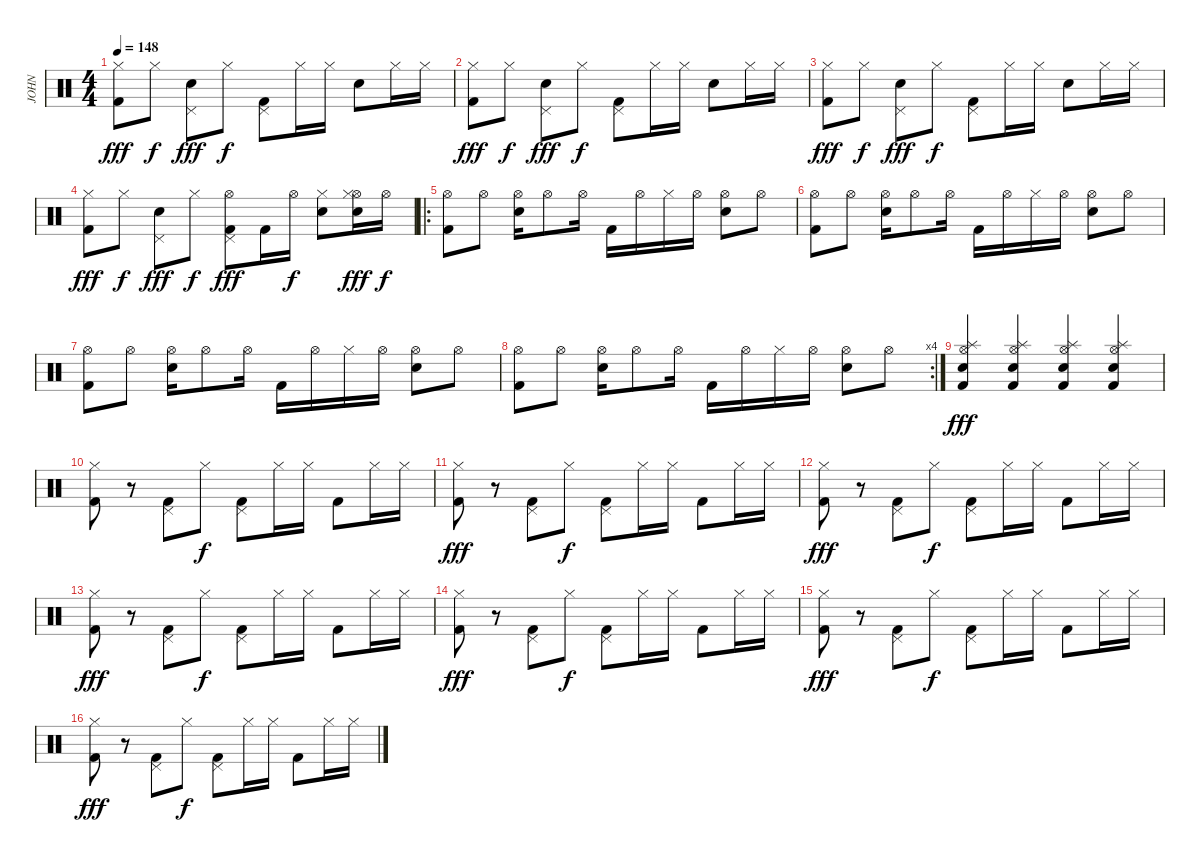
\track ("JOHN" "JOHN") {instrument percussion}
\staff {score}
\articulation defaults
\ts (4 4)
\tempo 148
\clef neutral
\ks c
("Hi-Hat (closed)" "Kick (hit) 2").8{dy fff} "Hi-Hat (closed)".8{dy f} ("Pedal Hi-Hat (hit)" "Snare (hit) 2").8{dy fff} "Hi-Hat (closed)".8{dy f} ("Pedal Hi-Hat (hit)" "Kick (hit) 2").8 "Hi-Hat (closed)".16 "Hi-Hat (closed)".16 "Snare (hit) 2".8 "Hi-Hat (closed)".16 "Hi-Hat (closed)".16 |
("Hi-Hat (closed)" "Kick (hit) 2").8{dy fff} "Hi-Hat (closed)".8{dy f} ("Pedal Hi-Hat (hit)" "Snare (hit) 2").8{dy fff} "Hi-Hat (closed)".8{dy f} ("Pedal Hi-Hat (hit)" "Kick (hit) 2").8 "Hi-Hat (closed)".16 "Hi-Hat (closed)".16 "Snare (hit) 2".8 "Hi-Hat (closed)".16 "Hi-Hat (closed)".16 |
("Hi-Hat (closed)" "Kick (hit) 2").8{dy fff} "Hi-Hat (closed)".8{dy f} ("Pedal Hi-Hat (hit)" "Snare (hit) 2").8{dy fff} "Hi-Hat (closed)".8{dy f} ("Pedal Hi-Hat (hit)" "Kick (hit) 2").8 "Hi-Hat (closed)".16 "Hi-Hat (closed)".16 "Snare (hit) 2".8 "Hi-Hat (closed)".16 "Hi-Hat (closed)".16 |
("Hi-Hat (closed)" "Kick (hit) 2").8{dy fff} "Hi-Hat (closed)".8{dy f} ("Pedal Hi-Hat (hit)" "Snare (hit) 2").8{dy fff} "Hi-Hat (closed)".8{dy f} ("Hi-Hat (open)" "Pedal Hi-Hat (hit)" "Kick (hit) 2").8{dy fff} "Kick (hit) 2".16 "Hi-Hat (open)".16{dy f} ("Hi-Hat (closed)" "Snare (hit) 2").8 ("Hi-Hat (open)" "Hi-Hat (closed)" "Snare (hit) 2").16{dy fff} "Hi-Hat (open)".16{dy f} |
\ro
("Hi-Hat (open)" "Kick (hit) 2").8 "Hi-Hat (open)".8 ("Hi-Hat (open)" "Snare (hit) 2").16 "Hi-Hat (open)".8 "Hi-Hat (open)".16 "Kick (hit) 2".16 "Hi-Hat (open)".16 "Hi-Hat (closed)".16 "Hi-Hat (open)".16 ("Hi-Hat (open)" "Snare (hit) 2").8 "Hi-Hat (open)".8 |
("Hi-Hat (open)" "Kick (hit) 2").8 "Hi-Hat (open)".8 ("Hi-Hat (open)" "Snare (hit) 2").16 "Hi-Hat (open)".8 "Hi-Hat (open)".16 "Kick (hit) 2".16 "Hi-Hat (open)".16 "Hi-Hat (closed)".16 "Hi-Hat (open)".16 ("Hi-Hat (open)" "Snare (hit) 2").8 "Hi-Hat (open)".8 |
("Hi-Hat (open)" "Kick (hit) 2").8 "Hi-Hat (open)".8 ("Hi-Hat (open)" "Snare (hit) 2").16 "Hi-Hat (open)".8 "Hi-Hat (open)".16 "Kick (hit) 2".16 "Hi-Hat (open)".16 "Hi-Hat (closed)".16 "Hi-Hat (open)".16 ("Hi-Hat (open)" "Snare (hit) 2").8 "Hi-Hat (open)".8 |
\rc 4
("Hi-Hat (open)" "Kick (hit) 2").8 "Hi-Hat (open)".8 ("Hi-Hat (open)" "Snare (hit) 2").16 "Hi-Hat (open)".8 "Hi-Hat (open)".16 "Kick (hit) 2".16 "Hi-Hat (open)".16 "Hi-Hat (closed)".16 "Hi-Hat (open)".16 ("Hi-Hat (open)" "Snare (hit) 2").8 "Hi-Hat (open)".8 |
("Kick (hit) 2" "Splash (hit)" "Electric Snare (hit)" "Hi-Hat (open)").4{dy fff} ("Kick (hit) 2" "Splash (hit)" "Electric Snare (hit)" "Hi-Hat (open)").4 ("Kick (hit) 2" "Splash (hit)" "Electric Snare (hit)" "Hi-Hat (open)").4 ("Kick (hit) 2" "Splash (hit)" "Electric Snare (hit)" "Hi-Hat (open)").4 |
("Hi-Hat (closed)" "Kick (hit) 2").8 r.8 ("Pedal Hi-Hat (hit)" "Kick (hit) 2").8 "Hi-Hat (closed)".8{dy f} ("Pedal Hi-Hat (hit)" "Kick (hit) 2").8 "Hi-Hat (closed)".16 "Hi-Hat (closed)".16 "Kick (hit) 2".8 "Hi-Hat (closed)".16 "Hi-Hat (closed)".16 |
("Hi-Hat (closed)" "Kick (hit) 2").8{dy fff} r.8 ("Pedal Hi-Hat (hit)" "Kick (hit) 2").8 "Hi-Hat (closed)".8{dy f} ("Pedal Hi-Hat (hit)" "Kick (hit) 2").8 "Hi-Hat (closed)".16 "Hi-Hat (closed)".16 "Kick (hit) 2".8 "Hi-Hat (closed)".16 "Hi-Hat (closed)".16 |
("Hi-Hat (closed)" "Kick (hit) 2").8{dy fff} r.8 ("Pedal Hi-Hat (hit)" "Kick (hit) 2").8 "Hi-Hat (closed)".8{dy f} ("Pedal Hi-Hat (hit)" "Kick (hit) 2").8 "Hi-Hat (closed)".16 "Hi-Hat (closed)".16 "Kick (hit) 2".8 "Hi-Hat (closed)".16 "Hi-Hat (closed)".16 |
("Hi-Hat (closed)" "Kick (hit) 2").8{dy fff} r.8 ("Pedal Hi-Hat (hit)" "Kick (hit) 2").8 "Hi-Hat (closed)".8{dy f} ("Pedal Hi-Hat (hit)" "Kick (hit) 2").8 "Hi-Hat (closed)".16 "Hi-Hat (closed)".16 "Kick (hit) 2".8 "Hi-Hat (closed)".16 "Hi-Hat (closed)".16 |
("Hi-Hat (closed)" "Kick (hit) 2").8{dy fff} r.8 ("Pedal Hi-Hat (hit)" "Kick (hit) 2").8 "Hi-Hat (closed)".8{dy f} ("Pedal Hi-Hat (hit)" "Kick (hit) 2").8 "Hi-Hat (closed)".16 "Hi-Hat (closed)".16 "Kick (hit) 2".8 "Hi-Hat (closed)".16 "Hi-Hat (closed)".16 |
("Hi-Hat (closed)" "Kick (hit) 2").8{dy fff} r.8 ("Pedal Hi-Hat (hit)" "Kick (hit) 2").8 "Hi-Hat (closed)".8{dy f} ("Pedal Hi-Hat (hit)" "Kick (hit) 2").8 "Hi-Hat (closed)".16 "Hi-Hat (closed)".16 "Kick (hit) 2".8 "Hi-Hat (closed)".16 "Hi-Hat (closed)".16 |
("Hi-Hat (closed)" "Kick (hit) 2").8{dy fff} r.8 ("Pedal Hi-Hat (hit)" "Kick (hit) 2").8 "Hi-Hat (closed)".8{dy f} ("Pedal Hi-Hat (hit)" "Kick (hit) 2").8 "Hi-Hat (closed)".16 "Hi-Hat (closed)".16 "Kick (hit) 2".8 "Hi-Hat (closed)".16 "Hi-Hat (closed)".16
